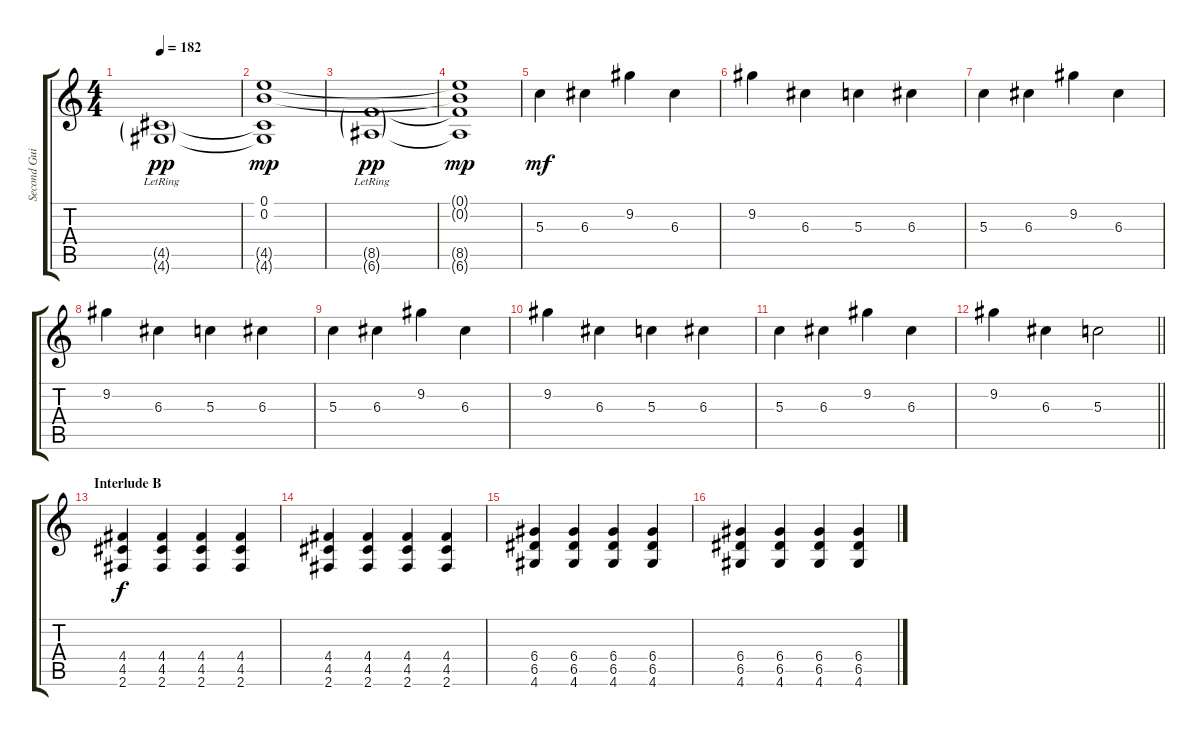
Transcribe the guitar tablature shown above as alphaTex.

\track ("Second Guitar" "Second Gui") {instrument overdrivenguitar}
\staff {score tabs}
\tuning (E4 B3 G3 D3 A2 E2) {hide}
\ts (4 4)
\tempo 182
\clef g2
\ks c
(4.5{g lr} 4.6{g lr}).1{dy pp} |
(0.1 0.2 4.5{t} 4.6{t}).1{dy mp} |
(8.5{g lr} 6.6{g lr}).1{dy pp} |
(0.1{t} 0.2{t} 8.5{t} 6.6{t}).1{dy mp} |
5.3.4{dy mf instrument overdrivenguitar} 6.3.4 9.2.4 6.3.4 |
9.2.4 6.3.4 5.3.4 6.3.4 |
5.3.4 6.3.4 9.2.4 6.3.4 |
9.2.4 6.3.4 5.3.4 6.3.4 |
5.3.4 6.3.4 9.2.4 6.3.4 |
9.2.4 6.3.4 5.3.4 6.3.4 |
5.3.4 6.3.4 9.2.4 6.3.4 |
\barLineRight lightlight
9.2.4 6.3.4 5.3.2 |
\section ("" "Interlude B")
(4.4 4.5 2.6).4{dy f instrument overdrivenguitar} (4.4 4.5 2.6).4 (4.4 4.5 2.6).4 (4.4 4.5 2.6).4 |
(4.4 4.5 2.6).4 (4.4 4.5 2.6).4 (4.4 4.5 2.6).4 (4.4 4.5 2.6).4 |
(6.4 6.5 4.6).4 (6.4 6.5 4.6).4 (6.4 6.5 4.6).4 (6.4 6.5 4.6).4 |
(6.4 6.5 4.6).4 (6.4 6.5 4.6).4 (6.4 6.5 4.6).4 (6.4 6.5 4.6).4
